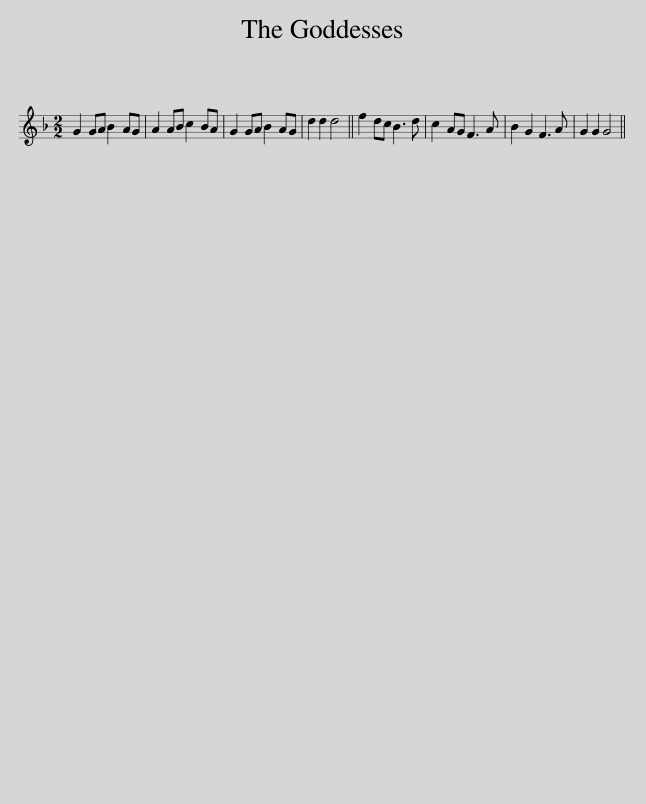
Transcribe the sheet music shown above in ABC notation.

X:1
L:1/8
M:2/2
I:linebreak $
K:F
V:1 treble
V:1
 G2 GA B2 AG | A2 AB c2 BA | G2 GA B2 AG | d2 d2 d4 || f2 dc B3 d | %5
 c2 AG F3 A | B2 G2 F3 A | G2 G2 G4 || %8
